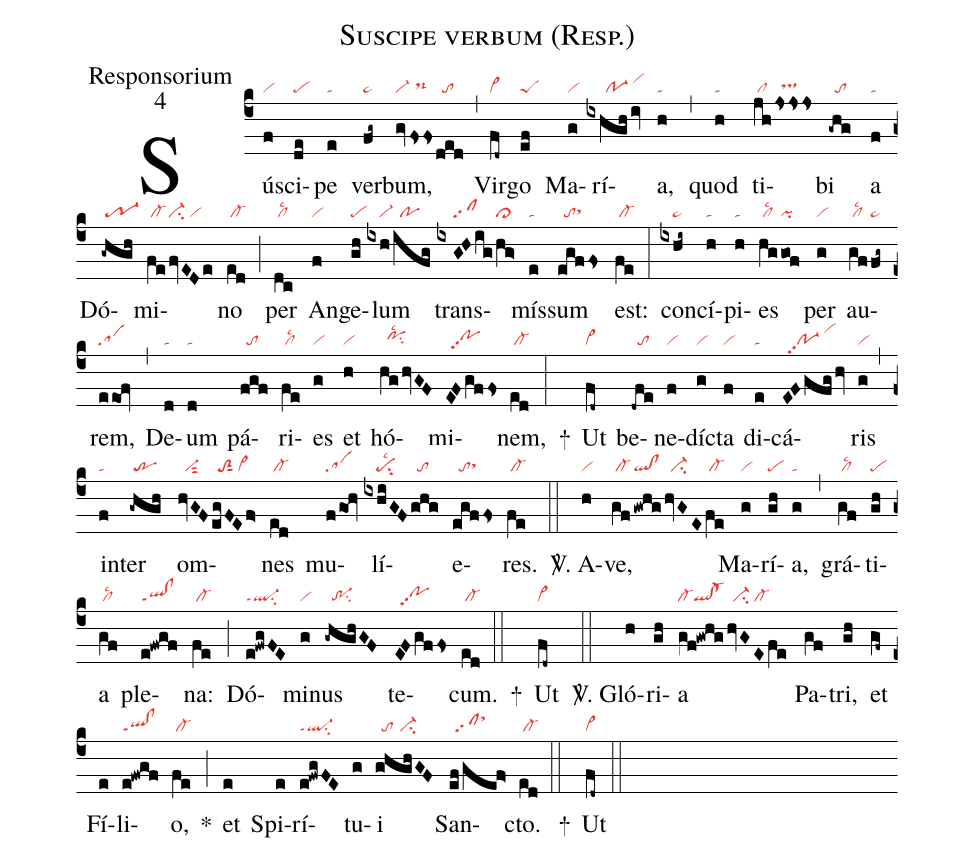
name:Suscipe verbum (Resp.);
office-part:Responsorium;
mode:4;
nabc-lines:1;
%%
(c4)Sú(f|vi)sci(de|pe)pe(e|ta) ver(fg~|pe~)bum,(gv|vi-|/fss|//ds-hh|ded|//to) (,) Vir(fd~|cl~)go(ef|peS) Ma(g|vi)rí(ixhgh/iv|//////po-1/vihj)a,(h|ta) (,) quod(h|ta) ti(jh|/cl|jsss|//tshh)bi(-ghg|//to) a(f|ta) Dó(-ghgh|/tr-1)mi(fe|/cl-|/fvEDe|vi-su2/vi)no(ed|/cl-) (;) per(dc|/cllsc2) An(f|vi)ge(gh|pe)lum(ixh|////vi-|/ifg|//po) trans(ixGHig|/////sf|/hg>|cl>)mís(e|ta)sum(egffs|//tosthh) est:(fe|/cl-) (:) con(ixhi~|////pe~)cí(h|ta)pi(h|ta)es(hg|/cllsc2|gof|pi) per(g|vi) au(gf|/cllsc2|fg~|pe~)rem,(eeof|sa) (,) De(d|ta)um(d|ta) pá(fgf|//to)ri(fe|/cllsc2)es(g|vi) et(h|vi) hó(hg/hvGF|//pohhsu2lsc2)mi(EFgffs|//pohhpp2)nem,(ed|/cl-) (:)
+()
Ut(fd~|cl~) be(-dfe|//to)ne(f|vi)díc(g|vi)ta(f|vi) di(e|ta)cá(EFgfg/hv|//po-1pp2/vihk)ris(g|vi) (,) in(f|ta)ter(-ghgh|/tr) om(hvGF|//vi-sut2|/egFEf>|//toS2sut1/vi>)nes(ed|/cl-) mu(fgoh|sa)lí(ixhiGF|////pesu2lsc2|ghg|//to)e(egffs|//tosthh)res.(fe|/cl-) (::)

<sp>V/</sp>. A(h|vi)ve,(gf|/cl-|!gwhg|ql!cl|/hvGE|//ci-|fe|/cl-) Ma(g|vi)rí(gh|pe)a,(g|ta) (,) grá(gf|/cllsc2)ti(gh|pe)a(gf|/cllsc2) ple(e!fwgf|ql!clppt1)na:(fe|/cl-) (;) Dó(e!fwgFE|ql-ppt1su2)mi(g|vi)nus(-ghghGF|//tr-1su2) te(EFgffs|//pohhpp2)cum.(ed|/cl-) (::)
+()
Ut(fd~|cl~) (::)

<sp>V/</sp>. Gló(h)ri(gh)a(gf!gwhg|cl-ql!cl-|hvGEfe|//ci-/cl-) Pa(gf)tri,(gh)
et(gf~) Fí(e)li(e!fwgf|ql!clppt1)o,(fe|/cl-) *(;)
et(e) Spi(e)rí(e!fwgFE|ql-ppt1su2)tu(g)i(ghghGF|//to//ci-) San(ef/gef>|//sfsthk)cto.(ed|/cl-) (::)
+()
Ut(fd~|cl~) (::)
